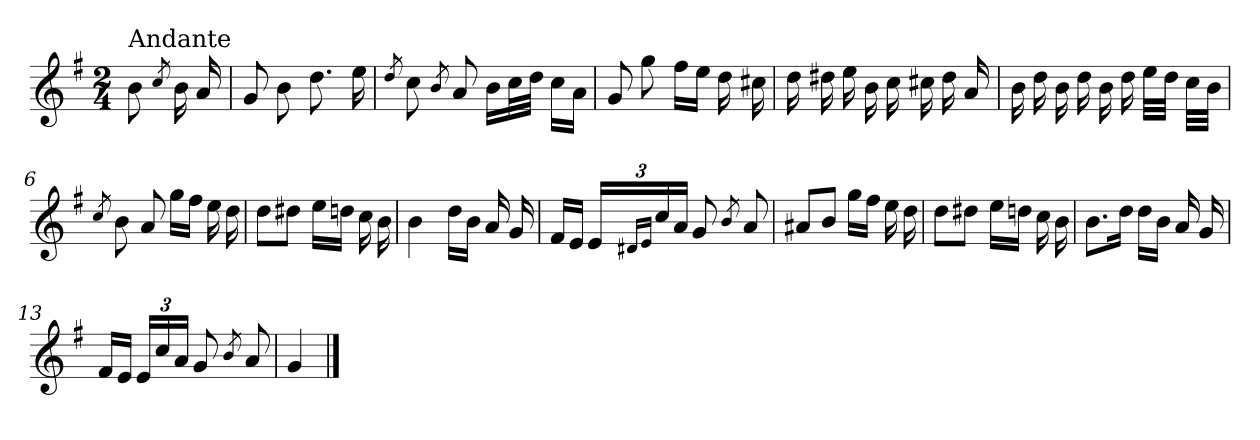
**kern
*part1
*staff1
*clefG2
*k[f#]
*e:
*M2/4
=
!LO:TX:a:t=Andante
8b\
8qcc/
16b\
16a/
=1
8g/
8b\
8.dd\
16ee\
=2
8qdd/
8cc\
8qb/
8a/
16b\LL
32cc\L
32dd\JJJ
16cc\LL
16a\JJ
=3
8g/
8gg\
16ff#\LL
16ee\JJ
16dd\
16cc#X\
=4
16dd\
16dd#X\
16ee\
16b\
16cc\
16cc#X\
16dd#\
16a/
!!LO:LB:g=z
=5
16b\
16dd\
16b\
16dd\
16b\
16dd\
32ee\LLL
32dd\JJJ
32cc\LLL
32b\JJJ
=6
8qcc/
8b\
8a/
16gg\LL
16ff#\JJ
16ee\
16dd\
=7
8dd\L
8dd#X\J
16ee\LL
16ddn\JJ
16cc\
16b\
=8
4b\
16dd\LL
16b\JJ
16a/
16g/
=9
16f#/LL
16e/JJ
24e/LL
16qd#X/LL
16qe/JJ
24cc/
24a/JJ
8g/
8qb/
8a/
!!LO:LB:g=z
=10
8a#X/L
8b/J
16gg\LL
16ff#\JJ
16ee\
16dd\
=11
8dd\L
8dd#X\J
16ee\LL
16ddn\JJ
16cc\
16b\
=12
8.b\L
16dd\Jk
16dd\LL
16b\JJ
16a/
16g/
=13
16f#/LL
16e/JJ
24e/LL
24cc/
24a/JJ
8g/
8qb/
8a/
=14
4g/
==
*-
